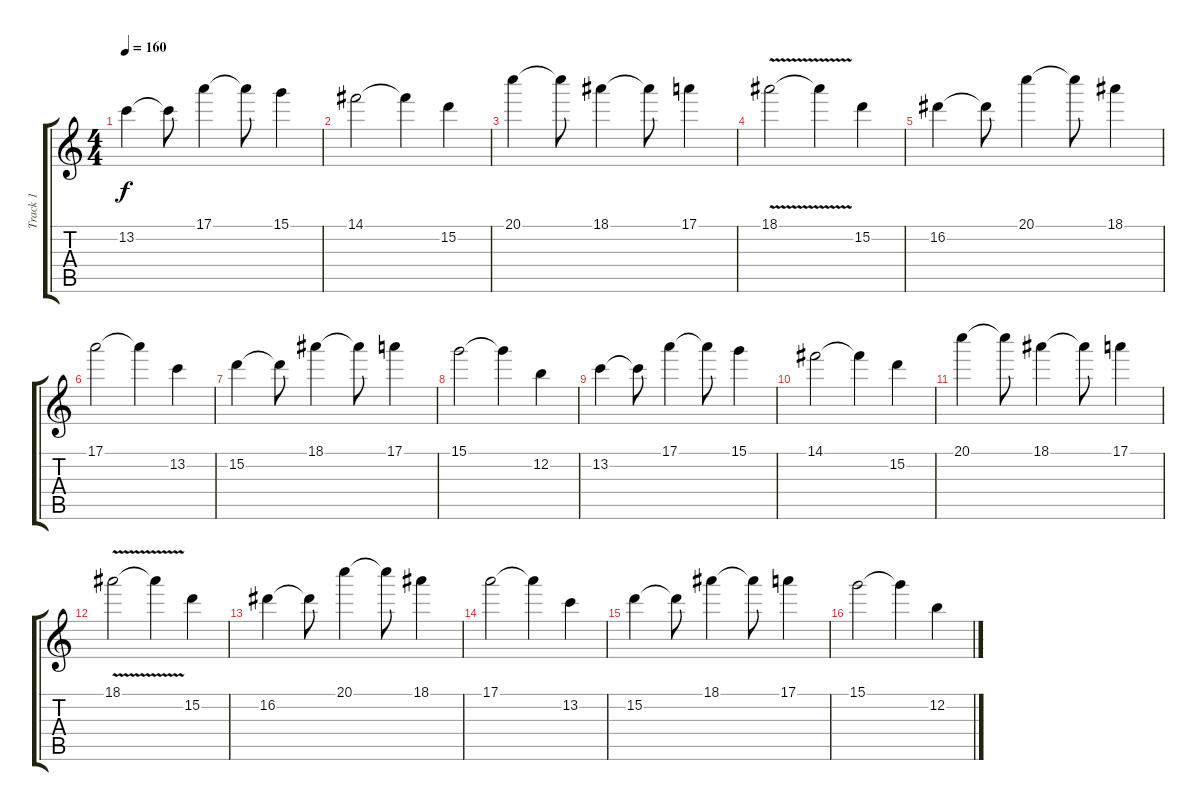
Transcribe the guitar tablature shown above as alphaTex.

\track ("Track 1" "Track 1") {instrument distortionguitar}
\staff {score tabs}
\tuning (E4 B3 G3 D3 A2 E2) {hide}
\ts (4 4)
\tempo 160
\clef g2
\ks c
13.2.4{dy f} 13.2{t}.8 17.1.4 17.1{t}.8 15.1.4 |
14.1.2 14.1{t}.4 15.2.4 |
20.1.4 20.1{t}.8 18.1.4 18.1{t}.8 17.1.4 |
18.1{v}.2 18.1{t}.4 15.2.4 |
16.2.4 16.2{t}.8 20.1.4 20.1{t}.8 18.1.4 |
17.1.2 17.1{t}.4 13.2.4 |
15.2.4 15.2{t}.8 18.1.4 18.1{t}.8 17.1.4 |
15.1.2 15.1{t}.4 12.2.4 |
13.2.4 13.2{t}.8 17.1.4 17.1{t}.8 15.1.4 |
14.1.2 14.1{t}.4 15.2.4 |
20.1.4 20.1{t}.8 18.1.4 18.1{t}.8 17.1.4 |
18.1{v}.2 18.1{t}.4 15.2.4 |
16.2.4 16.2{t}.8 20.1.4 20.1{t}.8 18.1.4 |
17.1.2 17.1{t}.4 13.2.4 |
15.2.4 15.2{t}.8 18.1.4 18.1{t}.8 17.1.4 |
15.1.2 15.1{t}.4 12.2.4
